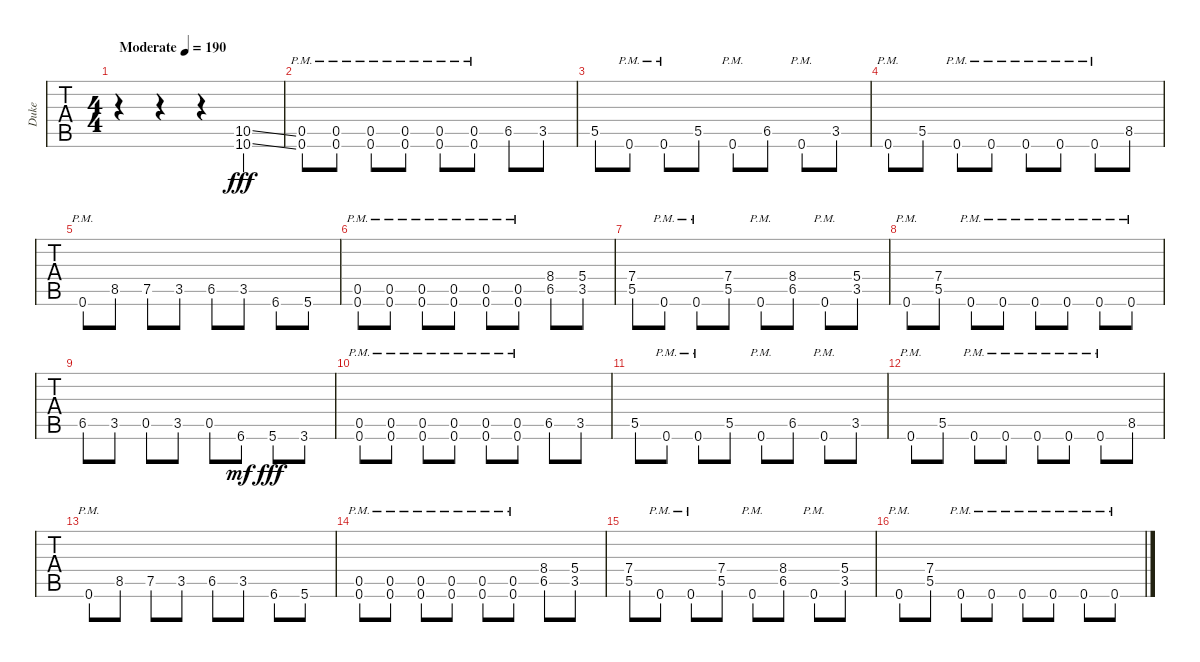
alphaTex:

\track ("Duke" "Duke") {instrument distortionguitar}
\staff {tabs}
\tuning (Db4 Ab3 E3 B2 Gb2 B1) {hide}
\ts (4 4)
\tempo (190 "Moderate")
\clef g2
\ks c
r.4{dy fff instrument distortionguitar} r.4 r.4 (10.5{ss} 10.6{ss}).4 |
(0.5{pm} 0.6{pm}).8 (0.5{pm} 0.6{pm}).8 (0.5{pm} 0.6{pm}).8 (0.5{pm} 0.6{pm}).8 (0.5{pm} 0.6{pm}).8 (0.5{pm} 0.6{pm}).8 6.5.8 3.5.8 |
5.5.8 0.6{pm}.8 0.6{pm}.8 5.5.8 0.6{pm}.8 6.5.8 0.6{pm}.8 3.5.8 |
0.6{pm}.8 5.5.8 0.6{pm}.8 0.6{pm}.8 0.6{pm}.8 0.6{pm}.8 0.6{pm}.8 8.5.8 |
0.6{pm}.8 8.5.8 7.5.8 3.5.8 6.5.8 3.5.8 6.6.8 5.6.8 |
(0.5{pm} 0.6{pm}).8 (0.5{pm} 0.6{pm}).8 (0.5{pm} 0.6{pm}).8 (0.5{pm} 0.6{pm}).8 (0.5{pm} 0.6{pm}).8 (0.5{pm} 0.6{pm}).8 (8.4 6.5).8 (5.4 3.5).8 |
(7.4 5.5).8 0.6{pm}.8 0.6{pm}.8 (7.4 5.5).8 0.6{pm}.8 (8.4 6.5).8 0.6{pm}.8 (5.4 3.5).8 |
0.6{pm}.8 (7.4 5.5).8 0.6{pm}.8 0.6{pm}.8 0.6{pm}.8 0.6{pm}.8 0.6{pm}.8 0.6{pm}.8 |
6.5.8 3.5.8 0.5.8 3.5.8 0.5.8 6.6.8{dy mf} 5.6.8{dy fff} 3.6.8 |
(0.5{pm} 0.6{pm}).8 (0.5{pm} 0.6{pm}).8 (0.5{pm} 0.6{pm}).8 (0.5{pm} 0.6{pm}).8 (0.5{pm} 0.6{pm}).8 (0.5{pm} 0.6{pm}).8 6.5.8 3.5.8 |
5.5.8 0.6{pm}.8 0.6{pm}.8 5.5.8 0.6{pm}.8 6.5.8 0.6{pm}.8 3.5.8 |
0.6{pm}.8 5.5.8 0.6{pm}.8 0.6{pm}.8 0.6{pm}.8 0.6{pm}.8 0.6{pm}.8 8.5.8 |
0.6{pm}.8 8.5.8 7.5.8 3.5.8 6.5.8 3.5.8 6.6.8 5.6.8 |
(0.5{pm} 0.6{pm}).8 (0.5{pm} 0.6{pm}).8 (0.5{pm} 0.6{pm}).8 (0.5{pm} 0.6{pm}).8 (0.5{pm} 0.6{pm}).8 (0.5{pm} 0.6{pm}).8 (8.4 6.5).8 (5.4 3.5).8 |
(7.4 5.5).8 0.6{pm}.8 0.6{pm}.8 (7.4 5.5).8 0.6{pm}.8 (8.4 6.5).8 0.6{pm}.8 (5.4 3.5).8 |
0.6{pm}.8 (7.4 5.5).8 0.6{pm}.8 0.6{pm}.8 0.6{pm}.8 0.6{pm}.8 0.6{pm}.8 0.6{pm}.8
